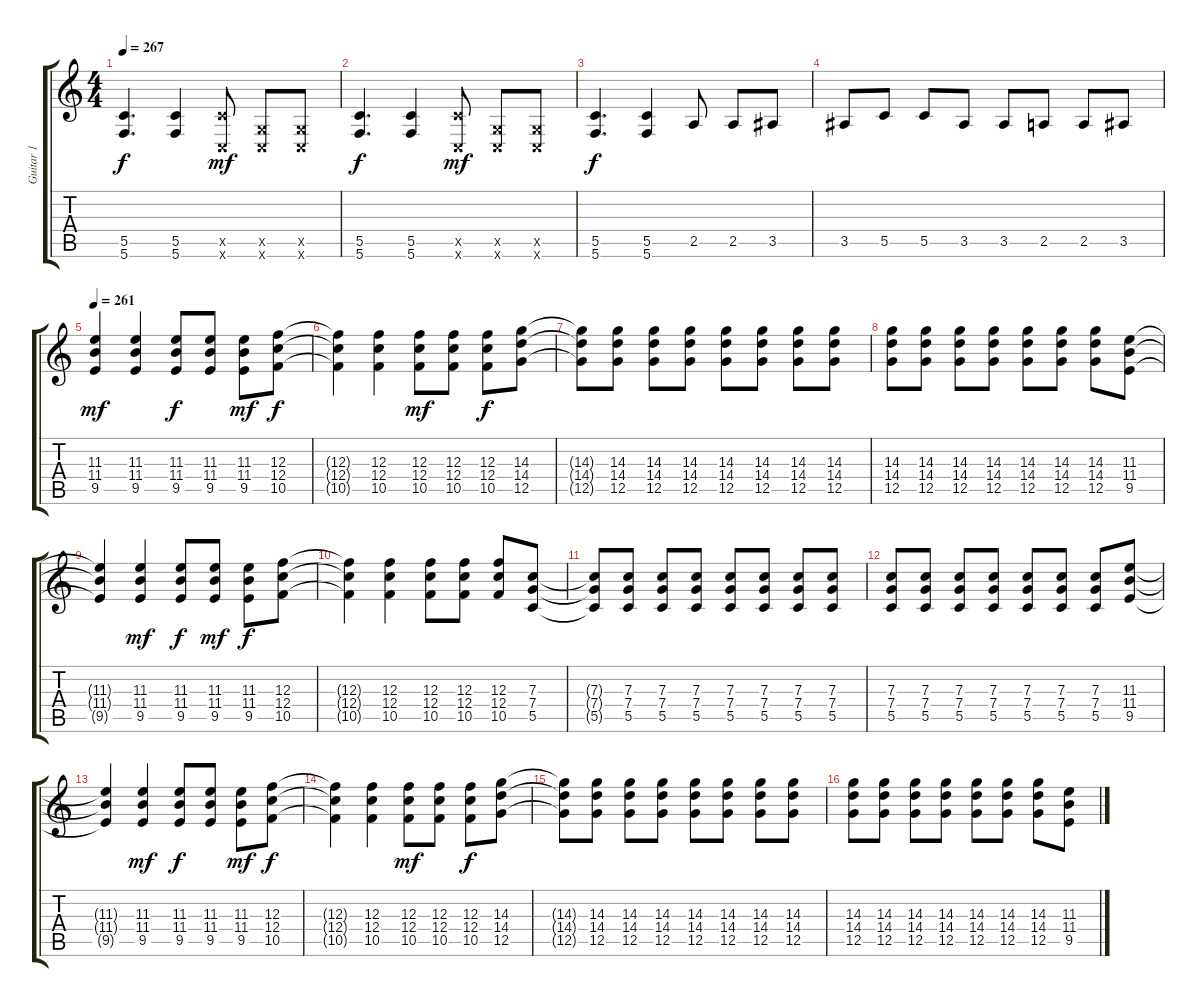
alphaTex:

\track ("Guitar 1" "Guitar 1") {instrument overdrivenguitar}
\staff {score tabs}
\tuning (D4 A3 F3 C3 G2 C2) {hide}
\ts (4 4)
\tempo 267
\clef g2
\ks c
(5.5 5.6).4{d dy f} (5.5 5.6).4 (5.5{x} 0.6{x}).8{dy mf} (0.5{x} 0.6{x}).8 (0.5{x} 0.6{x}).8 |
(5.5 5.6).4{d dy f} (5.5 5.6).4 (5.5{x} 0.6{x}).8{dy mf} (0.5{x} 0.6{x}).8 (0.5{x} 0.6{x}).8 |
(5.5 5.6).4{d dy f} (5.5 5.6).4 2.5.8 2.5.8 3.5.8 |
3.5.8 5.5.8 5.5.8 3.5.8 3.5.8 2.5.8 2.5.8 3.5.8 |
\tempo 261
(11.3 11.4 9.5).4{dy mf} (11.3 11.4 9.5).4 (11.3 11.4 9.5).8{dy f} (11.3 11.4 9.5).8 (11.3 11.4 9.5).8{dy mf} (12.3 12.4 10.5).8{dy f} |
(12.3{t} 12.4{t} 10.5{t}).4 (12.3 12.4 10.5).4 (12.3 12.4 10.5).8{dy mf} (12.3 12.4 10.5).8 (12.3 12.4 10.5).8{dy f} (14.3 14.4 12.5).8 |
(14.3{t} 14.4{t} 12.5{t}).8 (14.3 14.4 12.5).8 (14.3 14.4 12.5).8 (14.3 14.4 12.5).8 (14.3 14.4 12.5).8 (14.3 14.4 12.5).8 (14.3 14.4 12.5).8 (14.3 14.4 12.5).8 |
(14.3 14.4 12.5).8 (14.3 14.4 12.5).8 (14.3 14.4 12.5).8 (14.3 14.4 12.5).8 (14.3 14.4 12.5).8 (14.3 14.4 12.5).8 (14.3 14.4 12.5).8 (11.3 11.4 9.5).8 |
(11.3{t} 11.4{t} 9.5{t}).4 (11.3 11.4 9.5).4{dy mf} (11.3 11.4 9.5).8{dy f} (11.3 11.4 9.5).8{dy mf} (11.3 11.4 9.5).8{dy f} (12.3 12.4 10.5).8 |
(12.3{t} 12.4{t} 10.5{t}).4 (12.3 12.4 10.5).4 (12.3 12.4 10.5).8 (12.3 12.4 10.5).8 (12.3 12.4 10.5).8 (7.3 7.4 5.5).8 |
(7.3{t} 7.4{t} 5.5{t}).8 (7.3 7.4 5.5).8 (7.3 7.4 5.5).8 (7.3 7.4 5.5).8 (7.3 7.4 5.5).8 (7.3 7.4 5.5).8 (7.3 7.4 5.5).8 (7.3 7.4 5.5).8 |
(7.3 7.4 5.5).8 (7.3 7.4 5.5).8 (7.3 7.4 5.5).8 (7.3 7.4 5.5).8 (7.3 7.4 5.5).8 (7.3 7.4 5.5).8 (7.3 7.4 5.5).8 (11.3 11.4 9.5).8 |
(11.3{t} 11.4{t} 9.5{t}).4 (11.3 11.4 9.5).4{dy mf} (11.3 11.4 9.5).8{dy f} (11.3 11.4 9.5).8 (11.3 11.4 9.5).8{dy mf} (12.3 12.4 10.5).8{dy f} |
(12.3{t} 12.4{t} 10.5{t}).4 (12.3 12.4 10.5).4 (12.3 12.4 10.5).8{dy mf} (12.3 12.4 10.5).8 (12.3 12.4 10.5).8{dy f} (14.3 14.4 12.5).8 |
(14.3{t} 14.4{t} 12.5{t}).8 (14.3 14.4 12.5).8 (14.3 14.4 12.5).8 (14.3 14.4 12.5).8 (14.3 14.4 12.5).8 (14.3 14.4 12.5).8 (14.3 14.4 12.5).8 (14.3 14.4 12.5).8 |
(14.3 14.4 12.5).8 (14.3 14.4 12.5).8 (14.3 14.4 12.5).8 (14.3 14.4 12.5).8 (14.3 14.4 12.5).8 (14.3 14.4 12.5).8 (14.3 14.4 12.5).8 (11.3 11.4 9.5).8
